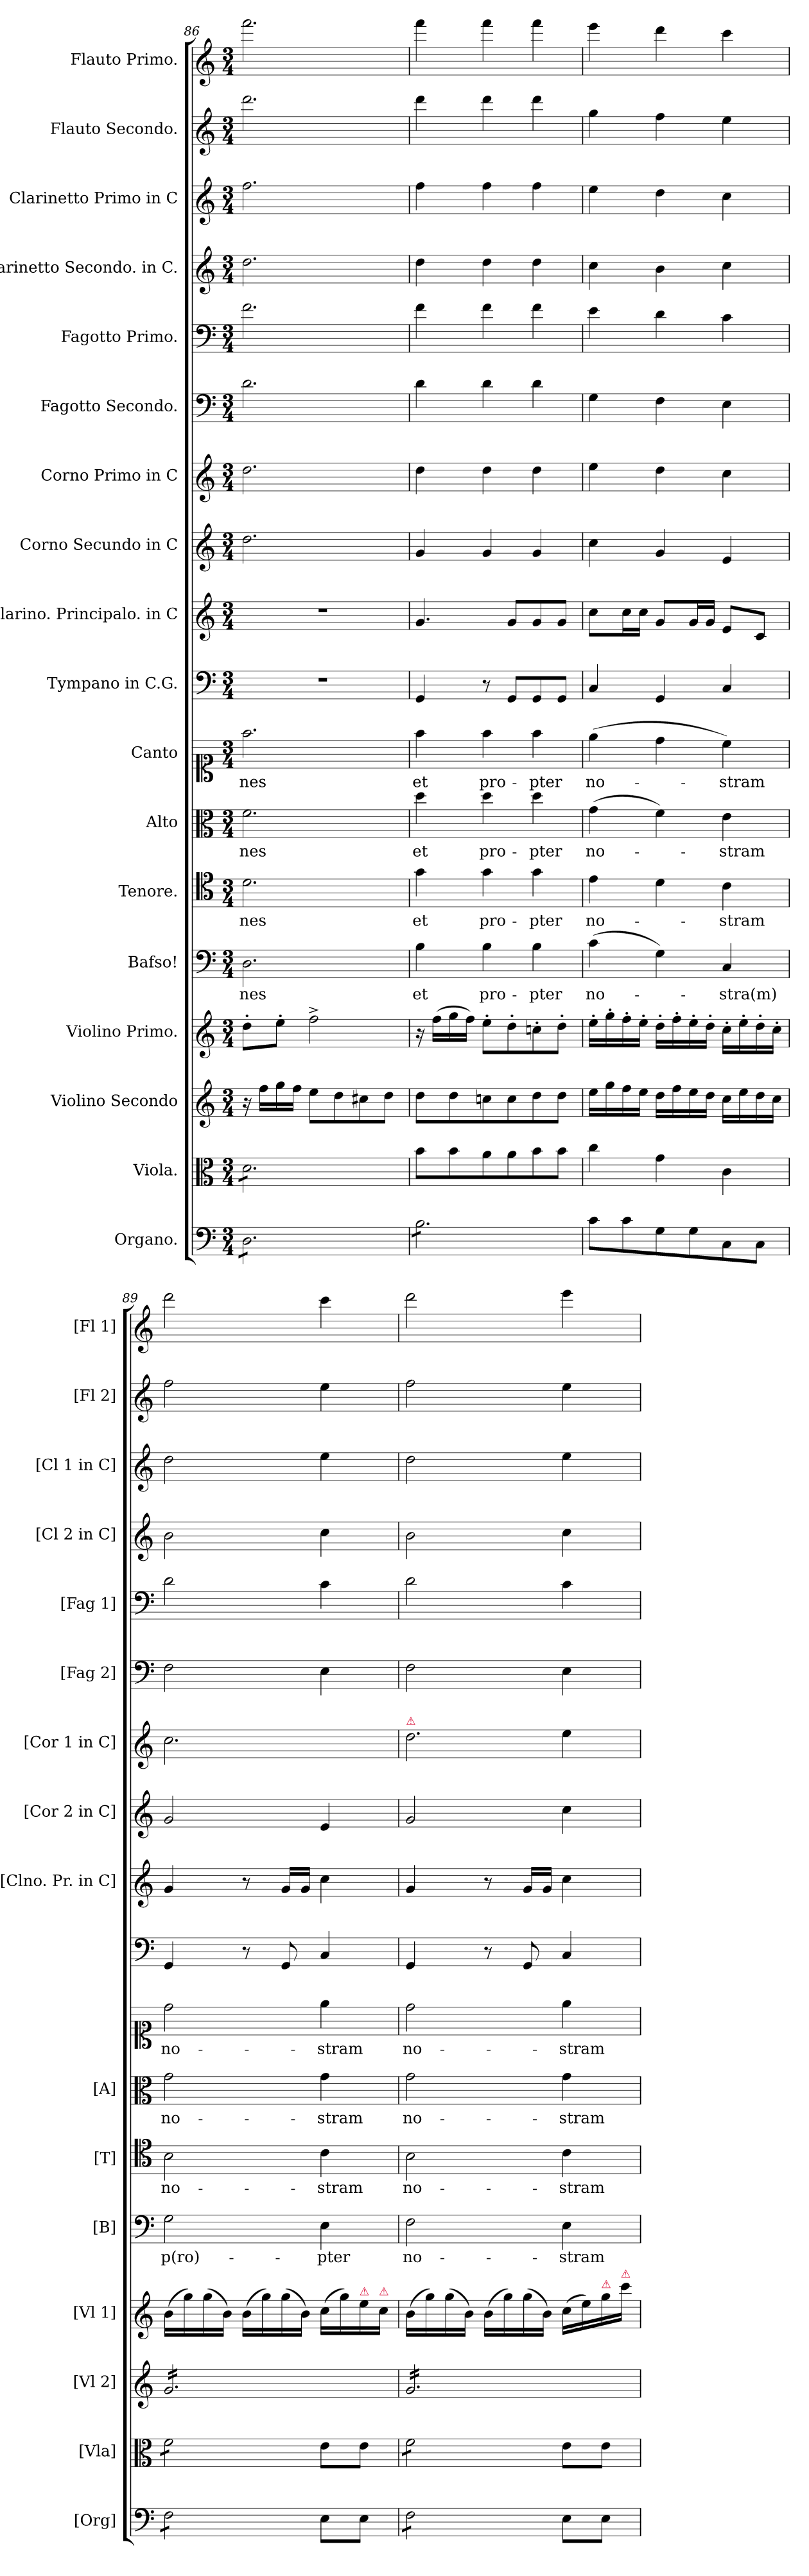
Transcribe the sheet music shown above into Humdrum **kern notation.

**kern	**kern	**kern	**kern	**kern	**text	**kern	**text	**kern	**text	**kern	**text	**kern	**kern	**kern	**kern	**kern	**kern	**kern	**kern	**kern	**kern
*part18	*part17	*part16	*part15	*part14	*part14	*part13	*part13	*part12	*part12	*part11	*part11	*part10	*part9	*part8	*part7	*part6	*part5	*part4	*part3	*part2	*part1
*staff18	*staff17	*staff16	*staff15	*staff14	*staff14	*staff13	*staff13	*staff12	*staff12	*staff11	*staff11	*staff10	*staff9	*staff8	*staff7	*staff6	*staff5	*staff4	*staff3	*staff2	*staff1
*I"Organo.	*I"Viola.	*I"Violino Secondo	*I"Violino Primo.	*I"Bafso!	*	*I"Tenore.	*	*I"Alto	*	*I"Canto	*	*I"Tympano in C.G.	*I"Clarino. Principalo. in C	*I"Corno Secundo in C	*I"Corno Primo in C	*I"Fagotto Secondo.	*I"Fagotto Primo.	*I"Clarinetto Secondo. in C.	*I"Clarinetto Primo in C	*I"Flauto Secondo.	*I"Flauto Primo.
*I'[Org]	*I'[Vla]	*I'[Vl 2]	*I'[Vl 1]	*I'[B]	*	*I'[T]	*	*I'[A]	*	*	*	*	*I'[Clno. Pr. in C]	*I'[Cor 2 in C]	*I'[Cor 1 in C]	*I'[Fag 2]	*I'[Fag 1]	*I'[Cl 2 in C]	*I'[Cl 1 in C]	*I'[Fl 2]	*I'[Fl 1]
*clefF4	*clefC3	*clefG2	*clefG2	*clefF4	*	*clefC4	*	*clefC3	*	*clefC1	*	*clefF4	*clefG2	*clefG2	*clefG2	*clefF4	*clefF4	*clefG2	*clefG2	*clefG2	*clefG2
*k[]	*k[]	*k[]	*k[]	*k[]	*	*k[]	*	*k[]	*	*k[]	*	*k[]	*k[]	*k[]	*k[]	*k[]	*k[]	*k[]	*k[]	*k[]	*k[]
*C:	*C:	*C:	*C:	*C:	*	*C:	*	*C:	*	*C:	*	*C:	*C:	*C:	*C:	*C:	*C:	*C:	*C:	*C:	*C:
*M3/4	*M3/4	*M3/4	*M3/4	*M3/4	*	*M3/4	*	*M3/4	*	*M3/4	*	*M3/4	*M3/4	*M3/4	*M3/4	*M3/4	*M3/4	*M3/4	*M3/4	*M3/4	*M3/4
=86	=86	=86	=86	=86	=86	=86	=86	=86	=86	=86	=86	=86	=86	=86	=86	=86	=86	=86	=86	=86	=86
*tremolo	*	*	*	*	*	*	*	*	*	*	*	*	*	*	*	*	*	*	*	*	*
*	*tremolo	*	*	*	*	*	*	*	*	*	*	*	*	*	*	*	*	*	*	*	*
8D\L	8d\L	16r	8dd'>\L	2.D\	-nes	2.d\	-nes	2.f\	-nes	2.ff\	-nes	2.r	2.r	2.dd\	2.dd\	2.d\	2.f\	2.dd\	2.ff\	2.ddd\	2.fff\
.	.	16ff\LL	.	.	.	.	.	.	.	.	.	.	.	.	.	.	.	.	.	.	.
8D\	8d\	16gg\	8ee'>\J	.	.	.	.	.	.	.	.	.	.	.	.	.	.	.	.	.	.
.	.	16ff\JJ	.	.	.	.	.	.	.	.	.	.	.	.	.	.	.	.	.	.	.
8D\	8d\	8ee\L	2ff^>\	.	.	.	.	.	.	.	.	.	.	.	.	.	.	.	.	.	.
8D\	8d\	8dd\	.	.	.	.	.	.	.	.	.	.	.	.	.	.	.	.	.	.	.
8D\	8d\	8cc#X\	.	.	.	.	.	.	.	.	.	.	.	.	.	.	.	.	.	.	.
8D\J	8d\J	8dd\J	.	.	.	.	.	.	.	.	.	.	.	.	.	.	.	.	.	.	.
*	*Xtremolo	*	*	*	*	*	*	*	*	*	*	*	*	*	*	*	*	*	*	*	*
=87	=87	=87	=87	=87	=87	=87	=87	=87	=87	=87	=87	=87	=87	=87	=87	=87	=87	=87	=87	=87	=87
8B\L	8b\L	8dd\L	16r	4B\	et	4g\	et	4dd\	et	4ff\	et	4GG/	4.g/	4g/	4dd\	4d\	4f\	4dd\	4ff\	4ddd\	4fff\
.	.	.	(>16ff\LL	.	.	.	.	.	.	.	.	.	.	.	.	.	.	.	.	.	.
8B\	8b\	8dd\	16gg\	.	.	.	.	.	.	.	.	.	.	.	.	.	.	.	.	.	.
.	.	.	16ff\JJ)	.	.	.	.	.	.	.	.	.	.	.	.	.	.	.	.	.	.
8B\	8a\	8ccn\	8ee'>\L	4B\	pro-	4g\	pro-	4dd\	pro-	4ff\	pro-	8r	.	4g/	4dd\	4d\	4f\	4dd\	4ff\	4ddd\	4fff\
8B\	8a\	8cc\	8dd'>\	.	.	.	.	.	.	.	.	8GG/L	8g/L	.	.	.	.	.	.	.	.
8B\	8b\	8dd\	8ccn'>\	4B\	-pter	4g\	-pter	4dd\	-pter	4ff\	-pter	8GG/	8g/	4g/	4dd\	4d\	4f\	4dd\	4ff\	4ddd\	4fff\
8B\J	8b\J	8dd\J	8dd'>\J	.	.	.	.	.	.	.	.	8GG/J	8g/J	.	.	.	.	.	.	.	.
*Xtremolo	*	*	*	*	*	*	*	*	*	*	*	*	*	*	*	*	*	*	*	*	*
=88	=88	=88	=88	=88	=88	=88	=88	=88	=88	=88	=88	=88	=88	=88	=88	=88	=88	=88	=88	=88	=88
8c\L	4cc\	16ee\LL	16ee'>\LL	(>4c\	no-	4e\	no-	(>4g\	no-	(>4ee\	no-	4C/	8cc\L	4cc\	4ee\	4G\	4e\	4cc\	4ee\	4gg\	4eee\
.	.	16gg\	16gg'>\	.	.	.	.	.	.	.	.	.	.	.	.	.	.	.	.	.	.
8c\	.	16ff\	16ff'>\	.	.	.	.	.	.	.	.	.	16cc\L	.	.	.	.	.	.	.	.
.	.	16ee\JJ	16ee'>\JJ	.	.	.	.	.	.	.	.	.	16cc\JJ	.	.	.	.	.	.	.	.
8G\	4g\	16dd\LL	16dd'>\LL	4G\)	.	4d\	.	4f\)	.	4dd\	.	4GG/	8g/L	4g/	4dd\	4F\	4d\	4b\	4dd\	4ff\	4ddd\
.	.	16ff\	16ff'>\	.	.	.	.	.	.	.	.	.	.	.	.	.	.	.	.	.	.
8G\	.	16ee\	16ee'>\	.	.	.	.	.	.	.	.	.	16g/L	.	.	.	.	.	.	.	.
.	.	16dd\JJ	16dd'>\JJ	.	.	.	.	.	.	.	.	.	16g/JJ	.	.	.	.	.	.	.	.
8C\	4c\	16cc\LL	16cc'>\LL	4C/	-stra(m)	4c\	-stram	4e\	-stram	4cc\)	-stram	4C/	8e/L	4e/	4cc\	4E\	4c\	4cc\	4cc\	4ee\	4ccc\
.	.	16ee\	16ee'>\	.	.	.	.	.	.	.	.	.	.	.	.	.	.	.	.	.	.
8C\J	.	16dd\	16dd'>\	.	.	.	.	.	.	.	.	.	8c/J	.	.	.	.	.	.	.	.
.	.	16cc\JJ	16cc'>\JJ	.	.	.	.	.	.	.	.	.	.	.	.	.	.	.	.	.	.
=89	=89	=89	=89	=89	=89	=89	=89	=89	=89	=89	=89	=89	=89	=89	=89	=89	=89	=89	=89	=89	=89
!	!	!	!	!	!	!	!LO:LY:i	!	!	!	!	!	!	!	!	!	!	!	!	!	!
*tremolo	*	*	*	*	*	*	*	*	*	*	*	*	*	*	*	*	*	*	*	*	*
*	*tremolo	*	*	*	*	*	*	*	*	*	*	*	*	*	*	*	*	*	*	*	*
*	*	*tremolo	*	*	*	*	*	*	*	*	*	*	*	*	*	*	*	*	*	*	*
8F\L	8f\L	16g/LL	(>16b\LL	2G\	p(ro)-	2B\	no-	2g\	no-	2dd\	no-	4GG/	4g/	2g/	2.cc\	2F\	2d\	2b\	2dd\	2ff\	2ddd\
.	.	16g/	16gg\)	.	.	.	.	.	.	.	.	.	.	.	.	.	.	.	.	.	.
8F\	8f\	16g/	(>16gg\	.	.	.	.	.	.	.	.	.	.	.	.	.	.	.	.	.	.
.	.	16g/	16b\JJ)	.	.	.	.	.	.	.	.	.	.	.	.	.	.	.	.	.	.
8F\	8f\	16g/	(>16b\LL	.	.	.	.	.	.	.	.	8r	8r	.	.	.	.	.	.	.	.
.	.	16g/	16gg\)	.	.	.	.	.	.	.	.	.	.	.	.	.	.	.	.	.	.
8F\J	8f\J	16g/	(>16gg\	.	.	.	.	.	.	.	.	8GG/	16g/LL	.	.	.	.	.	.	.	.
*	*Xtremolo	*	*	*	*	*	*	*	*	*	*	*	*	*	*	*	*	*	*	*	*
*Xtremolo	*	*	*	*	*	*	*	*	*	*	*	*	*	*	*	*	*	*	*	*	*
.	.	16g/	16b\JJ)	.	.	.	.	.	.	.	.	.	16g/JJ	.	.	.	.	.	.	.	.
!	!	!	!	!	!	!	!LO:LY:i	!	!	!	!	!	!	!	!	!	!	!	!	!	!
8E\L	8e\L	16g/	(>16cc\LL	4E\	-pter	4c\	-stram	4g\	-stram	4ee\	-stram	4C/	4cc\	4e/	.	4E\	4c\	4cc\	4ee\	4ee\	4ccc\
.	.	16g/	16gg\)	.	.	.	.	.	.	.	.	.	.	.	.	.	.	.	.	.	.
!	!	!	!LO:TX:a:color=crimson:t=⚠	!	!	!	!	!	!	!	!	!	!	!	!	!	!	!	!	!	!
8E\J	8e\J	16g/	16ee\	.	.	.	.	.	.	.	.	.	.	.	.	.	.	.	.	.	.
!	!	!	!LO:TX:a:color=crimson:t=⚠	!	!	!	!	!	!	!	!	!	!	!	!	!	!	!	!	!	!
.	.	16g/JJ	16cc\JJ	.	.	.	.	.	.	.	.	.	.	.	.	.	.	.	.	.	.
=90	=90	=90	=90	=90	=90	=90	=90	=90	=90	=90	=90	=90	=90	=90	=90	=90	=90	=90	=90	=90	=90
!	!	!	!	!	!	!	!	!	!	!	!	!	!	!	!LO:TX:a:color=crimson:t=⚠	!	!	!	!	!	!
!LO:TX:a:color=crimson:t=⚠	!	!	!	!	!	!	!	!	!	!	!	!	!	!	!	!	!	!	!	!	!
!	!	!	!	!	!LO:LY:i	!	!LO:LY:i	!	!LO:LY:i	!	!	!	!	!	!LO:N:vis=2.	!	!	!	!	!	!
*tremolo	*	*	*	*	*	*	*	*	*	*	*	*	*	*	*	*	*	*	*	*	*
*	*tremolo	*	*	*	*	*	*	*	*	*	*	*	*	*	*	*	*	*	*	*	*
8F\L	8f\L	16g/LL	(>16b\LL	2F\	no-	2B\	no-	2g\	no-	2dd\	no-	4GG/	4g/	2g/	2dd\	2F\	2d\	2b\	2dd\	2ff\	2ddd\
.	.	16g/	16gg\)	.	.	.	.	.	.	.	.	.	.	.	.	.	.	.	.	.	.
8F\	8f\	16g/	(>16gg\	.	.	.	.	.	.	.	.	.	.	.	.	.	.	.	.	.	.
.	.	16g/	16b\JJ)	.	.	.	.	.	.	.	.	.	.	.	.	.	.	.	.	.	.
8F\	8f\	16g/	(>16b\LL	.	.	.	.	.	.	.	.	8r	8r	.	.	.	.	.	.	.	.
.	.	16g/	16gg\)	.	.	.	.	.	.	.	.	.	.	.	.	.	.	.	.	.	.
8F\J	8f\J	16g/	(>16gg\	.	.	.	.	.	.	.	.	8GG/	16g/LL	.	.	.	.	.	.	.	.
*	*Xtremolo	*	*	*	*	*	*	*	*	*	*	*	*	*	*	*	*	*	*	*	*
*Xtremolo	*	*	*	*	*	*	*	*	*	*	*	*	*	*	*	*	*	*	*	*	*
.	.	16g/	16b\JJ)	.	.	.	.	.	.	.	.	.	16g/JJ	.	.	.	.	.	.	.	.
!	!	!	!	!	!LO:LY:i	!	!LO:LY:i	!	!LO:LY:i	!	!	!	!	!	!	!	!	!	!	!	!
8E\L	8e\L	16g/	(>16cc\LL	4E\	-stram	4c\	-stram	4g\	-stram	4ee\	-stram	4C/	4cc\	4cc\	4ee\	4E\	4c\	4cc\	4ee\	4ee\	4eee\
.	.	16g/	16ee\)	.	.	.	.	.	.	.	.	.	.	.	.	.	.	.	.	.	.
!	!	!	!LO:TX:a:color=crimson:t=⚠	!	!	!	!	!	!	!	!	!	!	!	!	!	!	!	!	!	!
8E\J	8e\J	16g/	16gg\	.	.	.	.	.	.	.	.	.	.	.	.	.	.	.	.	.	.
!	!	!	!LO:TX:a:color=crimson:t=⚠	!	!	!	!	!	!	!	!	!	!	!	!	!	!	!	!	!	!
.	.	16g/JJ	16ccc\JJ	.	.	.	.	.	.	.	.	.	.	.	.	.	.	.	.	.	.
*	*	*Xtremolo	*	*	*	*	*	*	*	*	*	*	*	*	*	*	*	*	*	*	*
=	=	=	=	=	=	=	=	=	=	=	=	=	=	=	=	=	=	=	=	=	=
*-	*-	*-	*-	*-	*-	*-	*-	*-	*-	*-	*-	*-	*-	*-	*-	*-	*-	*-	*-	*-	*-
